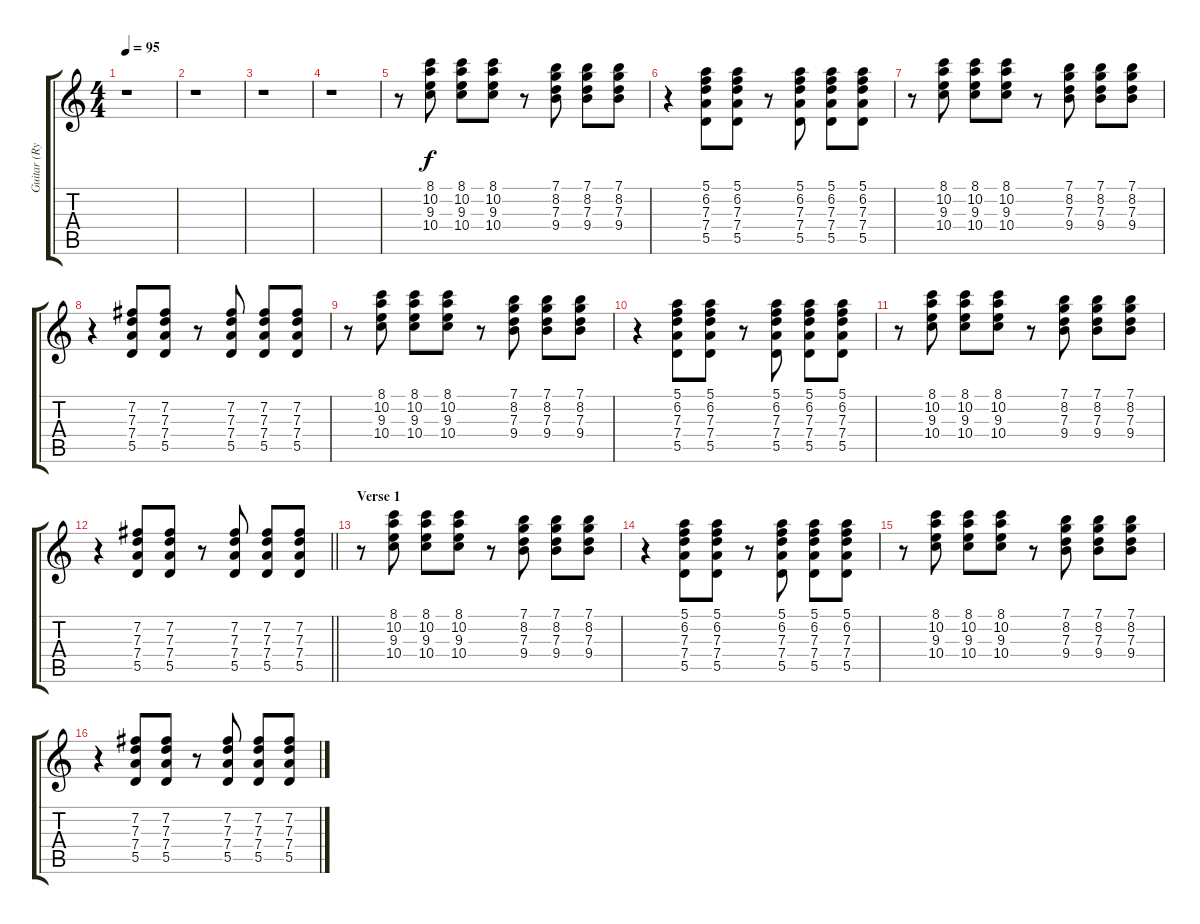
\track ("Guitar (Rythm)" "Guitar (Ry") {instrument acousticguitarnylon}
\staff {score tabs}
\tuning (E4 B3 G3 D3 A2 E2) {hide}
\ts (4 4)
\tempo 95
\clef g2
\ks c
r.1{dy f instrument acousticguitarnylon} |
r.1 |
r.1 |
r.1 |
r.8 (8.1 10.2 9.3 10.4).8 (8.1 10.2 9.3 10.4).8 (8.1 10.2 9.3 10.4).8 r.8 (7.1 8.2 7.3 9.4).8 (7.1 8.2 7.3 9.4).8 (7.1 8.2 7.3 9.4).8 |
r.4 (5.1 6.2 7.3 7.4 5.5).8 (5.1 6.2 7.3 7.4 5.5).8 r.8 (5.1 6.2 7.3 7.4 5.5).8 (5.1 6.2 7.3 7.4 5.5).8 (5.1 6.2 7.3 7.4 5.5).8 |
r.8 (8.1 10.2 9.3 10.4).8 (8.1 10.2 9.3 10.4).8 (8.1 10.2 9.3 10.4).8 r.8 (7.1 8.2 7.3 9.4).8 (7.1 8.2 7.3 9.4).8 (7.1 8.2 7.3 9.4).8 |
r.4 (7.2 7.3 7.4 5.5).8 (7.2 7.3 7.4 5.5).8 r.8 (7.2 7.3 7.4 5.5).8 (7.2 7.3 7.4 5.5).8 (7.2 7.3 7.4 5.5).8 |
r.8 (8.1 10.2 9.3 10.4).8 (8.1 10.2 9.3 10.4).8 (8.1 10.2 9.3 10.4).8 r.8 (7.1 8.2 7.3 9.4).8 (7.1 8.2 7.3 9.4).8 (7.1 8.2 7.3 9.4).8 |
r.4 (5.1 6.2 7.3 7.4 5.5).8 (5.1 6.2 7.3 7.4 5.5).8 r.8 (5.1 6.2 7.3 7.4 5.5).8 (5.1 6.2 7.3 7.4 5.5).8 (5.1 6.2 7.3 7.4 5.5).8 |
r.8 (8.1 10.2 9.3 10.4).8 (8.1 10.2 9.3 10.4).8 (8.1 10.2 9.3 10.4).8 r.8 (7.1 8.2 7.3 9.4).8 (7.1 8.2 7.3 9.4).8 (7.1 8.2 7.3 9.4).8 |
\barLineRight lightlight
r.4 (7.2 7.3 7.4 5.5).8 (7.2 7.3 7.4 5.5).8 r.8 (7.2 7.3 7.4 5.5).8 (7.2 7.3 7.4 5.5).8 (7.2 7.3 7.4 5.5).8 |
\section ("" "Verse 1")
r.8 (8.1 10.2 9.3 10.4).8 (8.1 10.2 9.3 10.4).8 (8.1 10.2 9.3 10.4).8 r.8 (7.1 8.2 7.3 9.4).8 (7.1 8.2 7.3 9.4).8 (7.1 8.2 7.3 9.4).8 |
r.4 (5.1 6.2 7.3 7.4 5.5).8 (5.1 6.2 7.3 7.4 5.5).8 r.8 (5.1 6.2 7.3 7.4 5.5).8 (5.1 6.2 7.3 7.4 5.5).8 (5.1 6.2 7.3 7.4 5.5).8 |
r.8 (8.1 10.2 9.3 10.4).8 (8.1 10.2 9.3 10.4).8 (8.1 10.2 9.3 10.4).8 r.8 (7.1 8.2 7.3 9.4).8 (7.1 8.2 7.3 9.4).8 (7.1 8.2 7.3 9.4).8 |
r.4 (7.2 7.3 7.4 5.5).8 (7.2 7.3 7.4 5.5).8 r.8 (7.2 7.3 7.4 5.5).8 (7.2 7.3 7.4 5.5).8 (7.2 7.3 7.4 5.5).8
